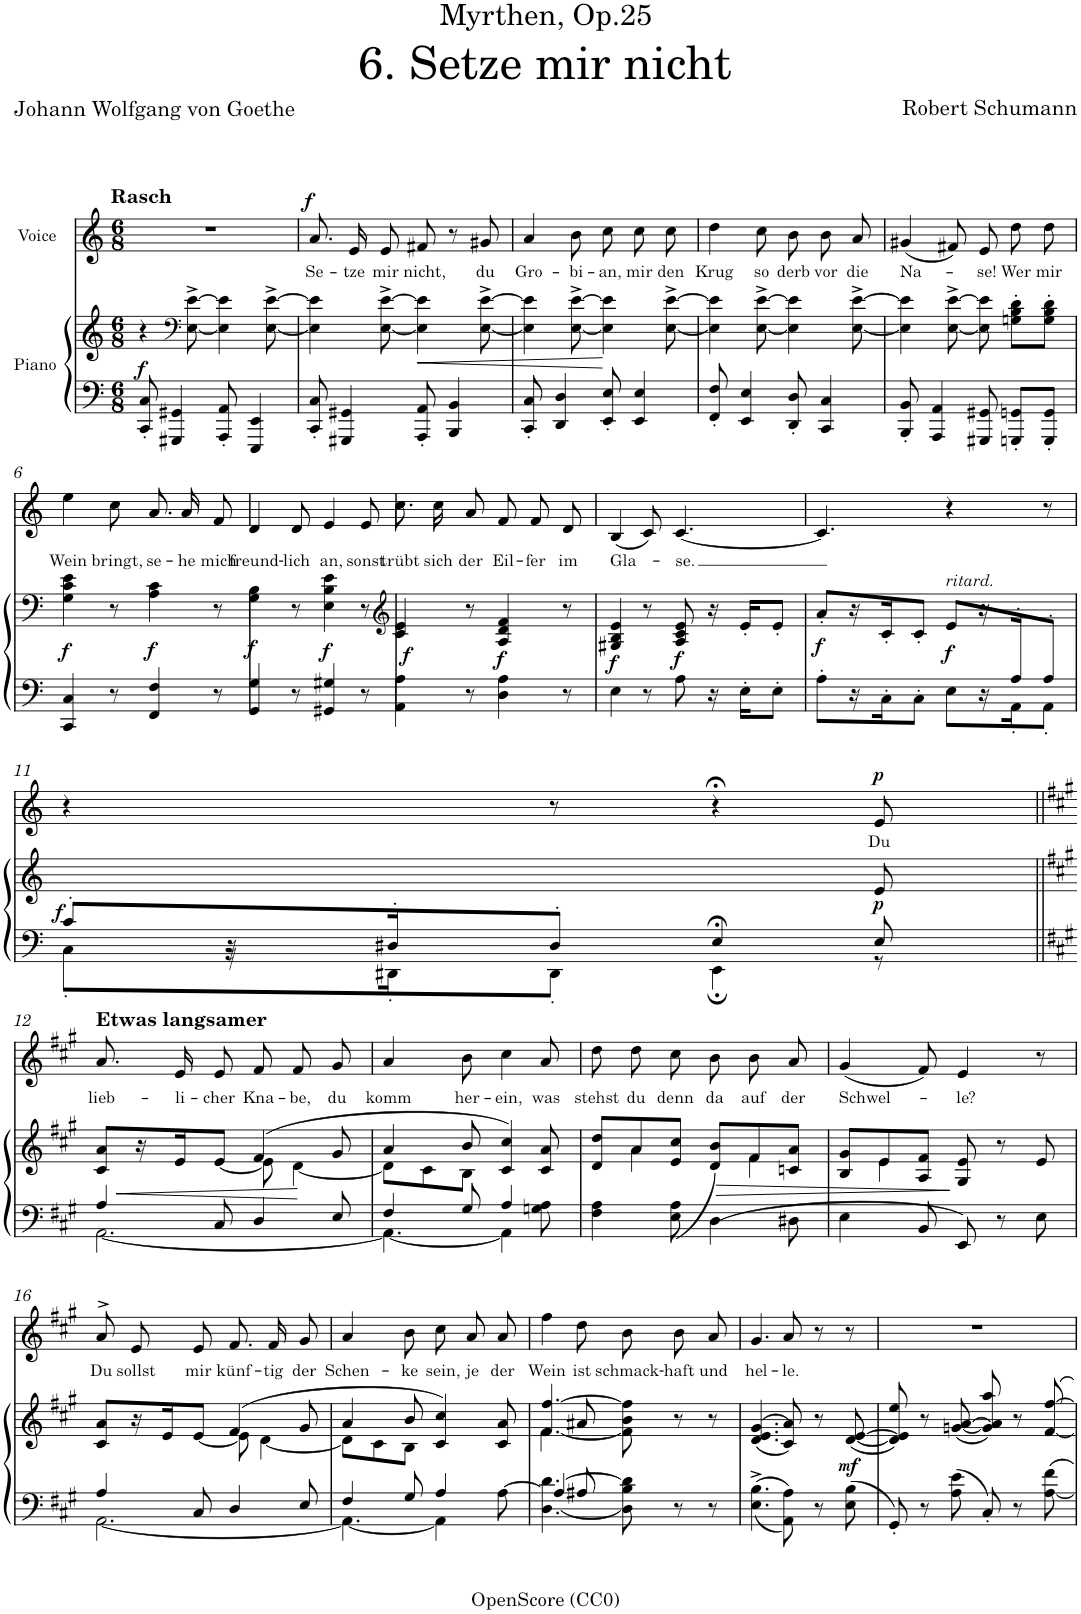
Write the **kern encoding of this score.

**kern	**kern	**dynam	**kern	**text	**dynam
*part2	*part2	*part2	*part1	*part1	*part1
*staff3	*staff2	*staff2/3	*staff1	*staff1	*staff1
*I"Piano	*	*	*I"Voice	*	*
*I'Pno	*	*	*	*	*
*clefF4	*clefG2	*	*clefG2	*	*
*k[]	*k[]	*	*k[]	*	*
*M6/8	*M6/8	*	*M6/8	*	*
=1	=1	=1	=1	=1	=1
!	!	!	!LO:TX:a:B:t=Rasch	!	!
!	!	!LO:DY:b	!	!	!
8CC/' 8C/'	4r	f	2.r	.	.
4GGG#X/ 4GG#X/	.	.	.	.	.
*	*clefF4	*	*	*	*
.	[8E\^ [8e\^	.	.	.	.
8AAA/' 8AA/'	4E\] 4e\]	.	.	.	.
4EEE/ 4EE/	.	.	.	.	.
.	[8E\^ [8e\^	.	.	.	.
=2	=2	=2	=2	=2	=2
!	!	!	!	!LO:LY:b	!LO:DY:a
8CC/' 8C/'	4E\] 4e\]	.	8.a/L	Se-	f
4GGG#X/ 4GG#X/	.	.	.	.	.
!	!	!	!	!LO:LY:b	!
.	.	.	16e/K	-tze	.
!	!	!	!	!LO:LY:b	!
.	[8E\^ [8e\^	.	8e/J	mir	.
!	!	!LO:HP:b	!	!LO:LY:b	!
8AAA/' 8AA/'	4E\] 4e\]	<	8f#X/	nicht,	.
4BBB/ 4BB/	.	.	8r	.	.
!	!	!	!	!LO:LY:b	!
.	[8E\^ [8e\^	.	8g#X/	du	.
=3	=3	=3	=3	=3	=3
!	!	!	!	!LO:LY:b	!
8CC/' 8C/'	4E\] 4e\]	.	4a/	Gro-	.
4DD/ 4D/	.	.	.	.	.
!	!	!	!	!LO:LY:b	!
.	[8E\^ [8e\^	.	8b\	-bi-	.
!	!	!	!	!LO:LY:b	!
8EE/' 8E/'	4E\] 4e\]	.	8cc\L	-an,	.
!	!	!	!	!LO:LY:b	!
4EE/ 4E/	.	.	8cc\	mir	.
!	!	!	!	!LO:LY:b	!
.	[8E\^ [8e\^	[	8cc\J	den	.
=4	=4	=4	=4	=4	=4
!	!	!	!	!LO:LY:b	!
8FF/' 8F/'	4E\] 4e\]	.	4dd\	Krug	.
4EE/ 4E/	.	.	.	.	.
!	!	!	!	!LO:LY:b	!
.	[8E\^ [8e\^	.	8cc\	so	.
!	!	!	!	!LO:LY:b	!
8DD/' 8D/'	4E\] 4e\]	.	8b/L	derb	.
!	!	!	!	!LO:LY:b	!
4CC/ 4C/	.	.	8b/	vor	.
!	!	!	!	!LO:LY:b	!
.	[8E\^ [8e\^	.	8a/J	die	.
=5	=5	=5	=5	=5	=5
!	!	!	!	!LO:LY:b	!
8BBB/' 8BB/'	4E\] 4e\]	.	(4g#X/	Na-	.
4AAA/ 4AA/	.	.	.	.	.
.	[8E\^ [8e\^	.	8f#X/)	.	.
!	!	!	!	!LO:LY:b	!
8GGG#X/ 8GG#X/	8E\] 8e\]	.	8e/L	-se!	.
!	!	!	!	!LO:LY:b	!
8GGGn/' 8GGn/'L	8Gn\' 8B\' 8d\'L	.	8dd/	Wer	.
!	!	!	!	!LO:LY:b	!
8GGG/' 8GG/'J	8G\' 8B\' 8d\'J	.	8dd/J	mir	.
!!LO:LB:g=z
=6	=6	=6	=6	=6	=6
!	!	!LO:DY:b	!	!LO:LY:b	!
4CC/ 4C/	4G\ 4c\ 4e\	f	4ee\	Wein	.
!	!	!	!	!LO:LY:b	!
8r	8r	.	8cc\	bringt,	.
!	!	!LO:DY:b	!	!LO:LY:b	!
4FF/ 4F/	4A\ 4c\	f	8.a/L	se-	.
!	!	!	!	!LO:LY:b	!
.	.	.	16a/K	-he	.
!	!	!	!	!LO:LY:b	!
8r	8r	.	8f/J	mich	.
=7	=7	=7	=7	=7	=7
!	!	!LO:DY:b	!	!LO:LY:b	!
4GG/ 4G/	4G\ 4B\	f	4d/	freund-	.
!	!	!	!	!LO:LY:b	!
8r	8r	.	8d/	-lich	.
!	!	!LO:DY:b	!	!LO:LY:b	!
4GG#X/ 4G#X/	4E\ 4B\ 4e\	f	4e/	an,	.
!	!	!	!	!LO:LY:b	!
8r	8r	.	8e/	sonst	.
=8	=8	=8	=8	=8	=8
*	*clefG2	*	*	*	*
!	!	!LO:DY:b	!	!LO:LY:b	!
4AA\ 4A\	4c/ 4e/	f	8.cc\L	trübt	.
!	!	!	!	!LO:LY:b	!
.	.	.	16cc\K	sich	.
!	!	!	!	!LO:LY:b	!
8r	8r	.	8a\J	der	.
!	!	!LO:DY:b	!	!LO:LY:b	!
4D\ 4A\	4A/ 4d/ 4f/	f	8f/L	Eil-	.
!	!	!	!	!LO:LY:b	!
.	.	.	8f/	-fer	.
!	!	!	!	!LO:LY:b	!
8r	8r	.	8d/J	im	.
=9	=9	=9	=9	=9	=9
!	!	!LO:DY:b	!	!LO:LY:b	!
4E\	4G#X/ 4B/ 4e/	f	(4B/	Gla-	.
8r	8r	.	8c/)	.	.
!	!	!LO:DY:b	!	!LO:LY:b	!
8A\	8A/ 8c/ 8e/	f	[4.c/	-se.	.
16r	16r	.	.	.	.
16E'\KL	16e'/KL	.	.	.	.
8E'\J	8e'/J	.	.	.	.
=10	=10	=10	=10	=10	=10
*^	*	*	*	*	*
!	!	!	!LO:DY:b	!	!	!
16ryy	8A'\L	8a'/L	f	4.c/]	.	.
.	16r	16r	.	.	.	.
.	16C'\J	16c'/J	.	.	.	.
.	8C'\J	8c'/J	.	.	.	.
!	!	!LO:TX:a:i:t=ritard.	!	!	!	!
!	!	!	!LO:DY:b	!	!	!
.	8E\L	8e/L	f	4r	.	.
.	16r	16r	.	.	.	.
16A'>/J	16AA'<\J	8.ryy	.	.	.	.
8A'>/J	8AA'<\J	.	.	8r	.	.
!!LO:LB:g=z
=11	=11	=11	=11	=11	=11	=11
*	*^	*	*	*	*	*
!	!	!	!	!LO:DY:b	!	!	!
8c'>/L	2ryy	8C'\L	8ryy	f	4r	.	.
16ryy	.	16r	16r	.	.	.	.
16D#X'>/J	.	16DD#X'\J	4..ryy	.	.	.	.
8D#'>/J	.	8DD#'\J	.	.	8r	.	.
4E;</	.	4EE;\	.	.	4r;<	.	.
.	8ryy	.	.	.	.	.	.
!	!	!	!	!LO:DY:b	!	!LO:LY:b	!LO:DY:a
8ryy	8E/	8r	8e/	p	8e/	Du	p
*v	*v	*v	*	*	*	*	*
!!LO:LB:g=z
=12||	=12||	=12||	=12||	=12||	=12||
*k[f#c#g#]	*k[f#c#g#]	*	*k[f#c#g#]	*	*
*^	*	*	*	*	*
*	*^	*	*	*	*	*
!	!	!	!	!	!LO:TX:a:B:t=Etwas langsamer	!	!
!	!	!	!	!LO:HP:b	!	!LO:LY:b	!
*	*v	*v	*^	*	*	*	*
4A/	[2.AA\	8c#/ 8a/L	4.ryy	<	8.a/L	lieb-	.
.	.	16r	.	.	.	.	.
!	!	!	!	!	!	!LO:LY:b	!
.	.	16e/J	.	.	16e/K	-li-	.
!	!	!	!	!	!	!LO:LY:b	!
8C#/	.	[<8e/J	.	.	8e/J	-cher	.
!	!	!	!	!	!	!LO:LY:b	!
4D/	.	(4f#/	8e\]	.	8f#/L	Kna-	.
!	!	!	!	!	!	!LO:LY:b	!
.	.	.	[4d\	.	8f#/	-be,	.
!	!	!	!	!	!	!LO:LY:b	!
8E/	.	8g#/	.	[	8g#/J	du	.
=13	=13	=13	=13	=13	=13	=13	=13
!	!	!	!	!	!	!LO:LY:b	!
4F#/	4.AA\_	4a/	8d\L]	.	4a/	komm	.
.	.	.	8c#\	.	.	.	.
!	!	!	!	!	!	!LO:LY:b	!
8G#/	.	8b/	8B\J	.	8b\	her-	.
!	!	!	!	!	!	!LO:LY:b	!
4A/	4AA\]	4c#/ 4cc#/)	4ryy	.	4cc#\	-ein,	.
!	!	!	!	!	!	!LO:LY:b	!
8Gn\ 8A\	8ryy	8c#/ 8a/	8ryy	.	8a/	was	.
=14	=14	=14	=14	=14	=14	=14	=14
!	!	!	!	!	!	!LO:LY:b	!
*v	*v	*	*	*	*	*	*
4F#\ 4A\	8d/ 8dd/L	8ryy	.	8dd\L	stehst	.
!	!	!	!	!	!LO:LY:b	!
.	8a/	4a\	.	8dd\	du	.
!	!	!	!	!	!LO:LY:b	!
8E\ 8A\	8e/ 8cc#/J	.	.	8cc#\J	denn	.
!	!	!	!LO:HP:b	!	!LO:LY:b	!
4D\	(8d/ 8b/L	8ryy	>	8b/L	da	.
!	!	!	!	!	!LO:LY:b	!
.	8f#/	4f#\	.	8b/	auf	.
!	!	!	!	!	!LO:LY:b	!
8D#X\	8cn/ 8a/J	.	.	8a/J	der	.
=15	=15	=15	=15	=15	=15	=15
!	!	!	!	!	!LO:LY:b	!
4E\	8B/ 8g#/L	8ryy	.	(4g#/	Schwel-	.
.	8e/	4e\	.	.	.	.
8BB/	8A/ 8f#/J	.	.	8f#/)	.	.
!	!	!	!	!	!LO:LY:b	!
8EE/	8G#/ 8e/	4ryy	]	4e/	-le?	.
8r	8r	.	.	.	.	.
8E\	8e/	8ryy	.	8r	.	.
!!LO:LB:g=z
=16	=16	=16	=16	=16	=16	=16
*^	*	*	*	*	*	*
!	!	!	!	!	!	!LO:LY:b	!
4A/	[2.AA\	8c#/ 8a/L	4.ryy	.	8a^>/L	Du	.
!	!	!	!	!	!	!LO:LY:b	!
.	.	16r	.	.	8e/	sollst	.
.	.	16e/J	.	.	.	.	.
!	!	!	!	!	!	!LO:LY:b	!
8C#/	.	[<8e/J	.	.	8e/J	mir	.
!	!	!	!	!	!	!LO:LY:b	!
4D/	.	(4f#/	8e\]	.	8.f#/L	künf-	.
.	.	.	[4d\	.	.	.	.
!	!	!	!	!	!	!LO:LY:b	!
.	.	.	.	.	16f#/K	-tig	.
!	!	!	!	!	!	!LO:LY:b	!
8E/	.	8g#/	.	.	8g#/J	der	.
=17	=17	=17	=17	=17	=17	=17	=17
!	!	!	!	!	!	!LO:LY:b	!
4F#/	4.AA\_	4a/	8d\L]	.	4a/	Schen-	.
.	.	.	8c#\	.	.	.	.
!	!	!	!	!	!	!LO:LY:b	!
8G#/	.	8b/	8B\J	.	8b\	-ke	.
!	!	!	!	!	!	!LO:LY:b	!
4A/	4AA\]	4c#/ 4cc#/)	4ryy	.	8cc#\L	sein,	.
!	!	!	!	!	!	!LO:LY:b	!
.	.	.	.	.	8a\	je	.
!	!	!	!	!	!	!LO:LY:b	!
[8A\	8ryy	8c#/ 8a/	8ryy	.	8a\J	der	.
=18	=18	=18	=18	=18	=18	=18	=18
*	*	*	*^	*	*	*	*
!	!	!	!	!	!	!	!LO:LY:b	!
4A/]	[4.D\ [>4.d\	[4.ff#/	[4.f#\	4f#/	.	4ff#\	Wein	.
!	!	!	!	!	!	!	!LO:LY:b	!
8A#X/	.	.	.	8a#X/	.	8dd\	ist	.
!	!	!	!	!	!	!	!LO:LY:b	!
8D\] 8B\ 8d\]	4ryy	8f#\] 8b\ 8ff#\]	4ryy	4ryy	.	8b/L	schmack-	.
!	!	!	!	!	!	!	!LO:LY:b	!
8r	.	8r	.	.	.	8b/	-haft	.
!	!	!	!	!	!	!	!LO:LY:b	!
8r	8ryy	8r	8ryy	8ryy	.	8a/J	und	.
=19	=19	=19	=19	=19	=19	=19	=19	=19
!	!	!	!	!	!	!	!LO:LY:b	!
*v	*v	*	*	*	*	*	*	*
*	*v	*v	*v	*	*	*	*
4.E\^ 4.B\^	((>4.d/ 4.e/ 4.g#/	.	4.g#/	hel-	.
!	!	!	!	!LO:LY:b	!
8AA\ 8A\	8c#/ 8a/))	.	8a/	-le.	.
8r	8r	.	8r	.	.
!	!	!LO:DY:b	!	!	!
8E\ 8B\	([8d/ [8e/	mf	8r	.	.
=20	=20	=20	=20	=20	=20
8GG#'/	8d/] 8e/] 8ee/)	.	2.r	.	.
8r	8r	.	.	.	.
8A\ 8e\	([8gn/ [8a/	.	.	.	.
8C#'/	8g/] 8a/] 8aa/)	.	.	.	.
8r	8r	.	.	.	.
[8A\ 8f#\	[<8f#/ [8ff#/	.	.	.	.
=	=	=	=	=	=
*-	*-	*-	*-	*-	*-
